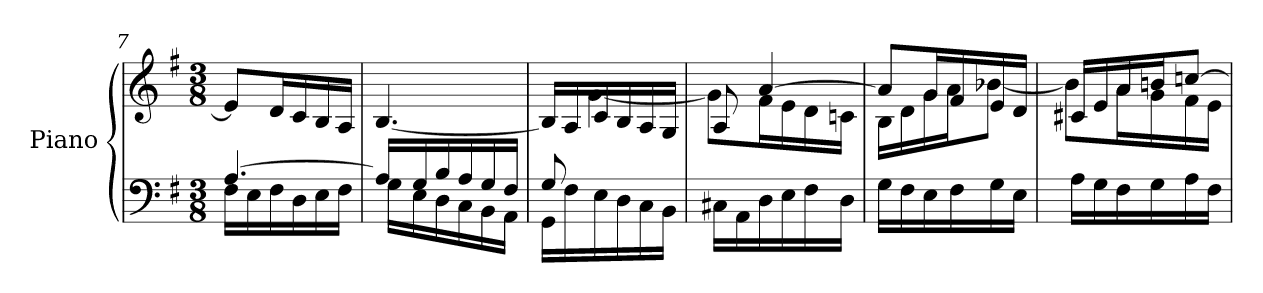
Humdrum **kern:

**kern	**kern
*part1	*part1
*staff2	*staff1
*I"Piano	*
*I'Pno	*
!!LO:LB:g=z
*clefF4	*clefG2
*k[f#]	*k[f#]
*M3/8	*M3/8
=7	=7
*^	*
[4.A/	16F#\LL	8e/L]
.	16E\	.
.	16F#\	16d/L
.	16D\	16c/
.	16E\	16B/
.	16F#\JJ	16A/JJ
=8	=8	=8
16A/LL]	16G\LL	[4.B/
16G/	16E\	.
16B/	16D\	.
16A/	16C\	.
16G/	16BB\	.
16F#/JJ	16AA\JJ	.
=9	=9	=9
*	*	*^
8G/	16GG\LL	16B/LL]	8ryy
.	16F#\	16A/	.
4ryy	16E\	16c/	[4g\
.	16D\	16B/	.
.	16C\	16A/	.
.	16BB\JJ	16G/JJ	.
*v	*v	*	*
=10	=10	=10
16C#X\LL	8A/	8g\L]
16AA\	.	.
16D\	[4a/	16f#\L
16E\	.	16e\
16F#\	.	16d\
16D\JJ	.	16cn\JJ
=11	=11	=11
16G\LL	8a/L]	16B\LL
16F#\	.	16d\
16E\	16g/L	16g\
16F#\	16f#/	16a\J
16G\	16e/	[8b-X\J
16E\JJ	16d/JJ	.
=12	=12	=12
16A\LL	16c#X/LL	8b-\L]
16G\	16e/	.
16F#\	16a/	16a\L
16G\	16bn/J	16g\
16A\	[8ccn/J	16f#\
16F#\JJ	.	16e\JJ
*	*v	*v
=	=
*-	*-
